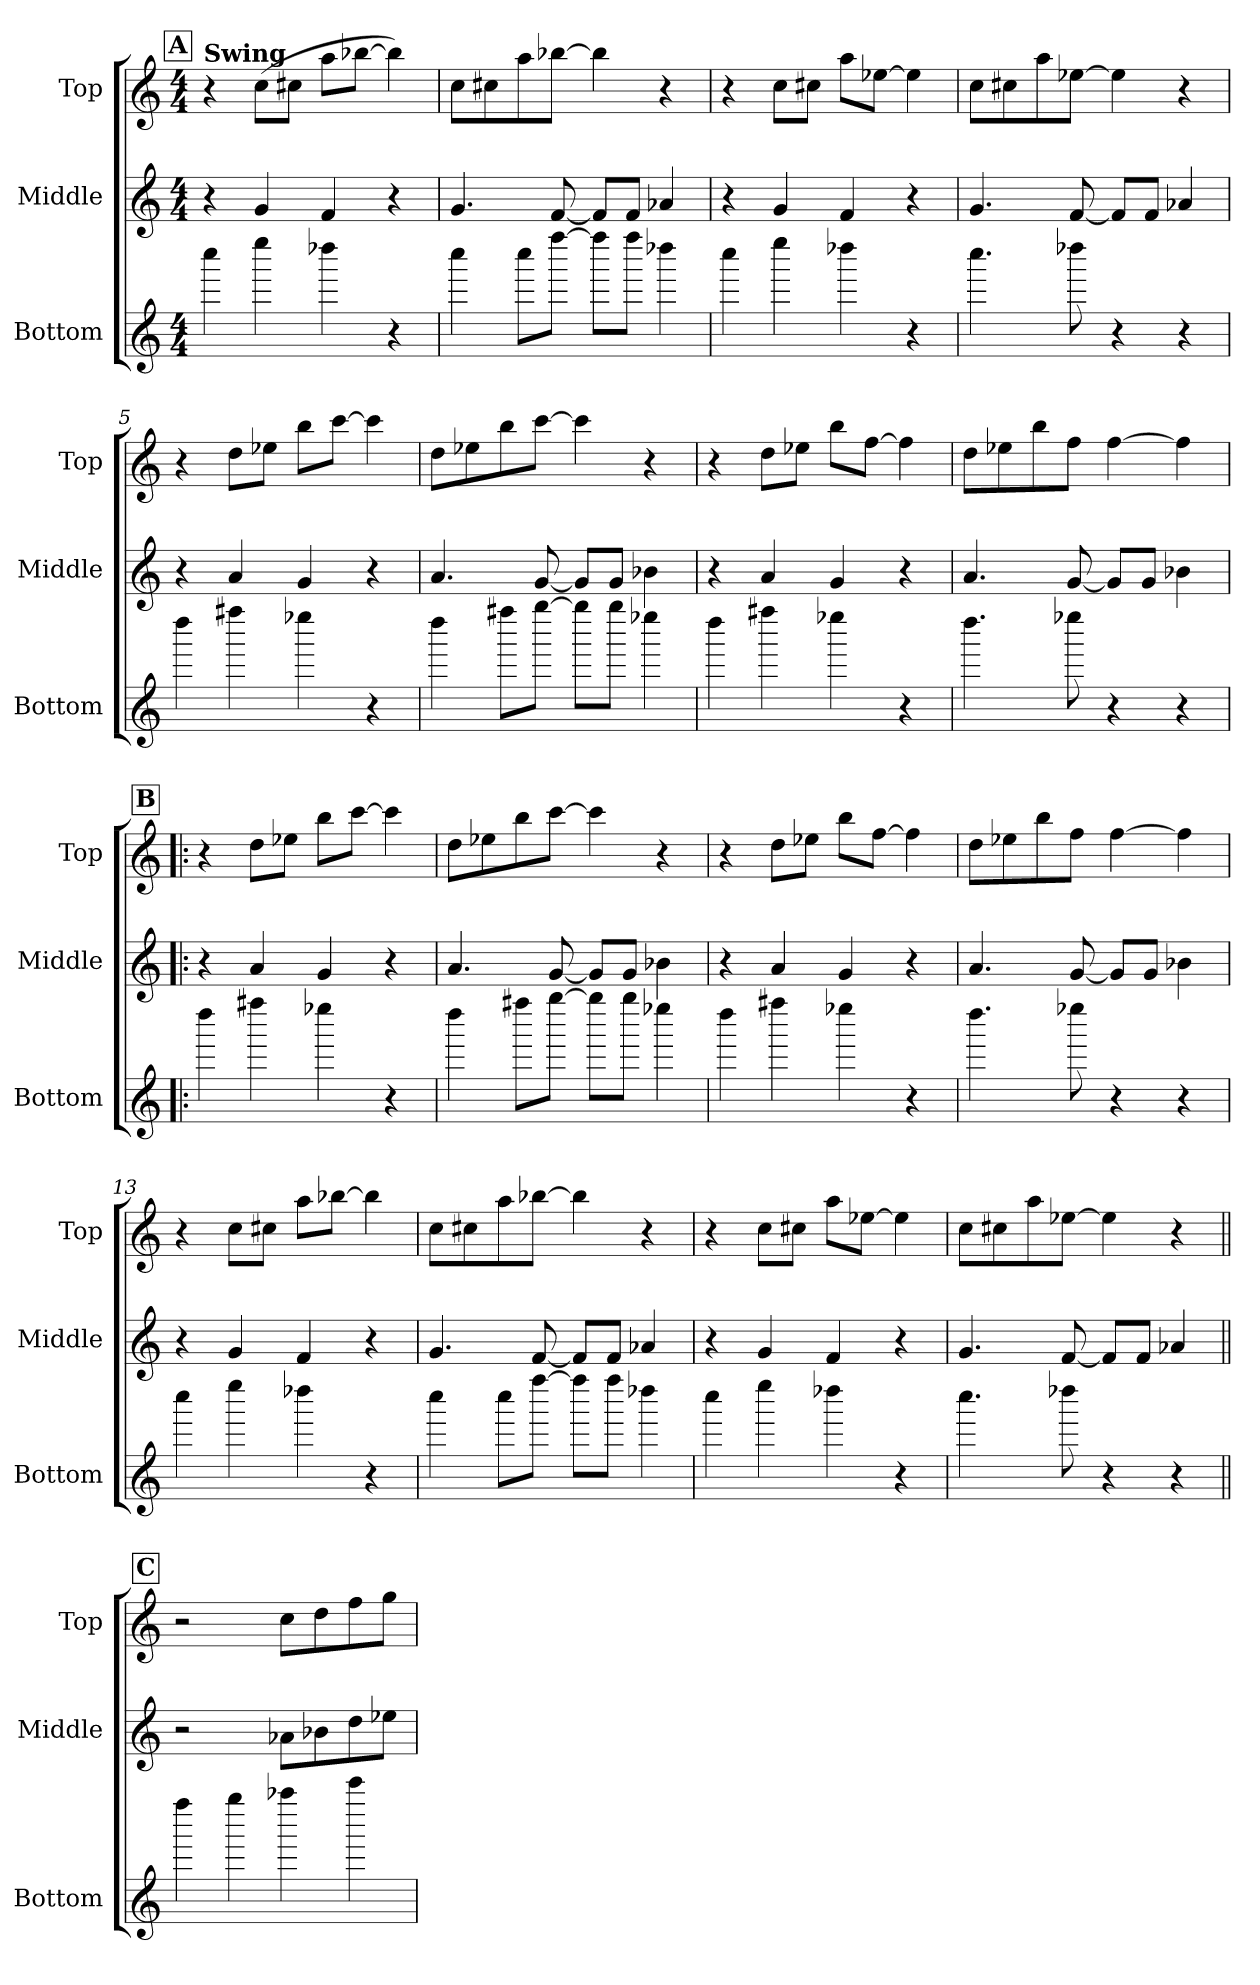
**kern	**kern	**kern
*part3	*part2	*part1
*staff3	*staff2	*staff1
*I"Bottom	*I"Middle	*I"Top
*I'Bottom	*I'Middle	*I'Top
*clefG2	*clefG2	*clefG2
*ITrd21c36	*	*
*k[]	*k[]	*k[]
*M4/4	*M4/4	*M4/4
*MM136	*MM136	*MM136
!!LO:REH:place=s1:a:B:fs=14:t=A
=1	=1	=1
!	!	!LO:TX:a:B:t=Swing
4c\	4r	4r
4e\	4g/	(8cc\L
.	.	8cc#X\J
4d-X\	4f/	8aa\L
.	.	[8bb-X\J
4r	4r	4bb-\])
=2	=2	=2
4c\	4.g/	8cc\L
.	.	8cc#X\
8c\L	.	8aa\
[8f\J	[8f/	[8bb-X\J
8f\L]	8f/L]	4bb-\]
8f\J	8f/J	.
4d-X\	4a-X/	4r
=3	=3	=3
4c\	4r	4r
4e\	4g/	8cc\L
.	.	8cc#X\J
4d-X\	4f/	8aa\L
.	.	[8ee-X\J
4r	4r	4ee-\]
=4	=4	=4
4.c\	4.g/	8cc\L
.	.	8cc#X\
.	.	8aa\
8d-X\	[8f/	[8ee-X\J
4r	8f/L]	4ee-\]
.	8f/J	.
4r	4a-X/	4r
!!LO:LB:g=z
=5	=5	=5
4d\	4r	4r
4f#X\	4a/	8dd\L
.	.	8ee-X\J
4e-X\	4g/	8bb\L
.	.	[8ccc\J
4r	4r	4ccc\]
=6	=6	=6
4d\	4.a/	8dd\L
.	.	8ee-X\
8f#X\L	.	8bb\
[8g\J	[8g/	[8ccc\J
8g\L]	8g/L]	4ccc\]
8g\J	8g/J	.
4e-X\	4b-X\	4r
=7	=7	=7
4d\	4r	4r
4f#X\	4a/	8dd\L
.	.	8ee-X\J
4e-X\	4g/	8bb\L
.	.	[8ff\J
4r	4r	4ff\]
=8	=8	=8
4.d\	4.a/	8dd\L
.	.	8ee-X\
.	.	8bb\
8e-X\	[8g/	8ff\J
4r	8g/L]	[4ff\
.	8g/J	.
4r	4b-X\	4ff\]
!!LO:LB:g=z
!!LO:REH:place=s1:a:B:fs=14:t=B
=9!|:	=9!|:	=9!|:
4d\	4r	4r
4f#X\	4a/	8dd\L
.	.	8ee-X\J
4e-X\	4g/	8bb\L
.	.	[8ccc\J
4r	4r	4ccc\]
=10	=10	=10
4d\	4.a/	8dd\L
.	.	8ee-X\
8f#X\L	.	8bb\
[8g\J	[8g/	[8ccc\J
8g\L]	8g/L]	4ccc\]
8g\J	8g/J	.
4e-X\	4b-X\	4r
=11	=11	=11
4d\	4r	4r
4f#X\	4a/	8dd\L
.	.	8ee-X\J
4e-X\	4g/	8bb\L
.	.	[8ff\J
4r	4r	4ff\]
=12	=12	=12
4.d\	4.a/	8dd\L
.	.	8ee-X\
.	.	8bb\
8e-X\	[8g/	8ff\J
4r	8g/L]	[4ff\
.	8g/J	.
4r	4b-X\	4ff\]
!!LO:LB:g=z
=13	=13	=13
4c\	4r	4r
4e\	4g/	8cc\L
.	.	8cc#X\J
4d-X\	4f/	8aa\L
.	.	[8bb-X\J
4r	4r	4bb-\]
=14	=14	=14
4c\	4.g/	8cc\L
.	.	8cc#X\
8c\L	.	8aa\
[8f\J	[8f/	[8bb-X\J
8f\L]	8f/L]	4bb-\]
8f\J	8f/J	.
4d-X\	4a-X/	4r
=15	=15	=15
4c\	4r	4r
4e\	4g/	8cc\L
.	.	8cc#X\J
4d-X\	4f/	8aa\L
.	.	[8ee-X\J
4r	4r	4ee-\]
=16	=16	=16
4.c\	4.g/	8cc\L
.	.	8cc#X\
.	.	8aa\
8d-X\	[8f/	[8ee-X\J
4r	8f/L]	4ee-\]
.	8f/J	.
4r	4a-X/	4r
!!LO:PB:g=z
!!LO:REH:place=s1:a:B:fs=14:t=C
=17||	=17||	=17||
4f\	2r	2r
4g\	.	.
4a-X\	8a-X\L	8cc\L
.	8b-X\	8dd\
4cc\	8dd\	8ff\
.	8ee-X\J	8gg\J
=	=	=
*-	*-	*-
